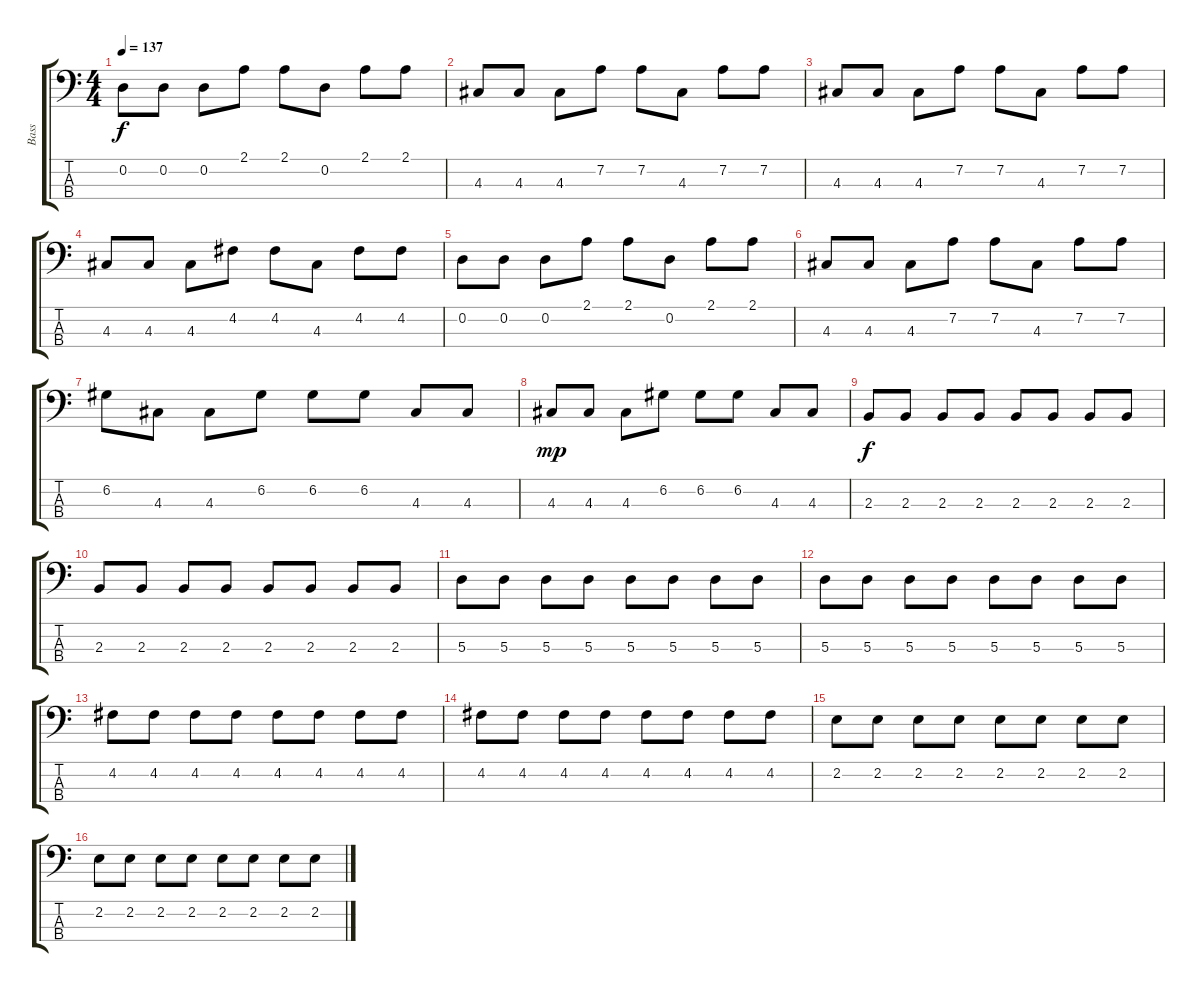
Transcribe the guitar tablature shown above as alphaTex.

\track ("Bass" "Bass") {instrument electricbassfinger}
\staff {score tabs}
\tuning (G2 D2 A1 E1) {hide}
\ts (4 4)
\tempo 137
\clef f4
\ks c
0.2.8{dy f} 0.2.8 0.2.8 2.1.8 2.1.8 0.2.8 2.1.8 2.1.8 |
4.3.8 4.3.8 4.3.8 7.2.8 7.2.8 4.3.8 7.2.8 7.2.8 |
4.3.8 4.3.8 4.3.8 7.2.8 7.2.8 4.3.8 7.2.8 7.2.8 |
4.3.8 4.3.8 4.3.8 4.2.8 4.2.8 4.3.8 4.2.8 4.2.8 |
0.2.8 0.2.8 0.2.8 2.1.8 2.1.8 0.2.8 2.1.8 2.1.8 |
4.3.8 4.3.8 4.3.8 7.2.8 7.2.8 4.3.8 7.2.8 7.2.8 |
6.2.8 4.3.8 4.3.8 6.2.8 6.2.8 6.2.8 4.3.8 4.3.8 |
4.3.8{dy mp} 4.3.8 4.3.8 6.2.8 6.2.8 6.2.8 4.3.8 4.3.8 |
2.3.8{dy f} 2.3.8 2.3.8 2.3.8 2.3.8 2.3.8 2.3.8 2.3.8 |
2.3.8 2.3.8 2.3.8 2.3.8 2.3.8 2.3.8 2.3.8 2.3.8 |
5.3.8 5.3.8 5.3.8 5.3.8 5.3.8 5.3.8 5.3.8 5.3.8 |
5.3.8 5.3.8 5.3.8 5.3.8 5.3.8 5.3.8 5.3.8 5.3.8 |
4.2.8 4.2.8 4.2.8 4.2.8 4.2.8 4.2.8 4.2.8 4.2.8 |
4.2.8 4.2.8 4.2.8 4.2.8 4.2.8 4.2.8 4.2.8 4.2.8 |
2.2.8 2.2.8 2.2.8 2.2.8 2.2.8 2.2.8 2.2.8 2.2.8 |
2.2.8 2.2.8 2.2.8 2.2.8 2.2.8 2.2.8 2.2.8 2.2.8
